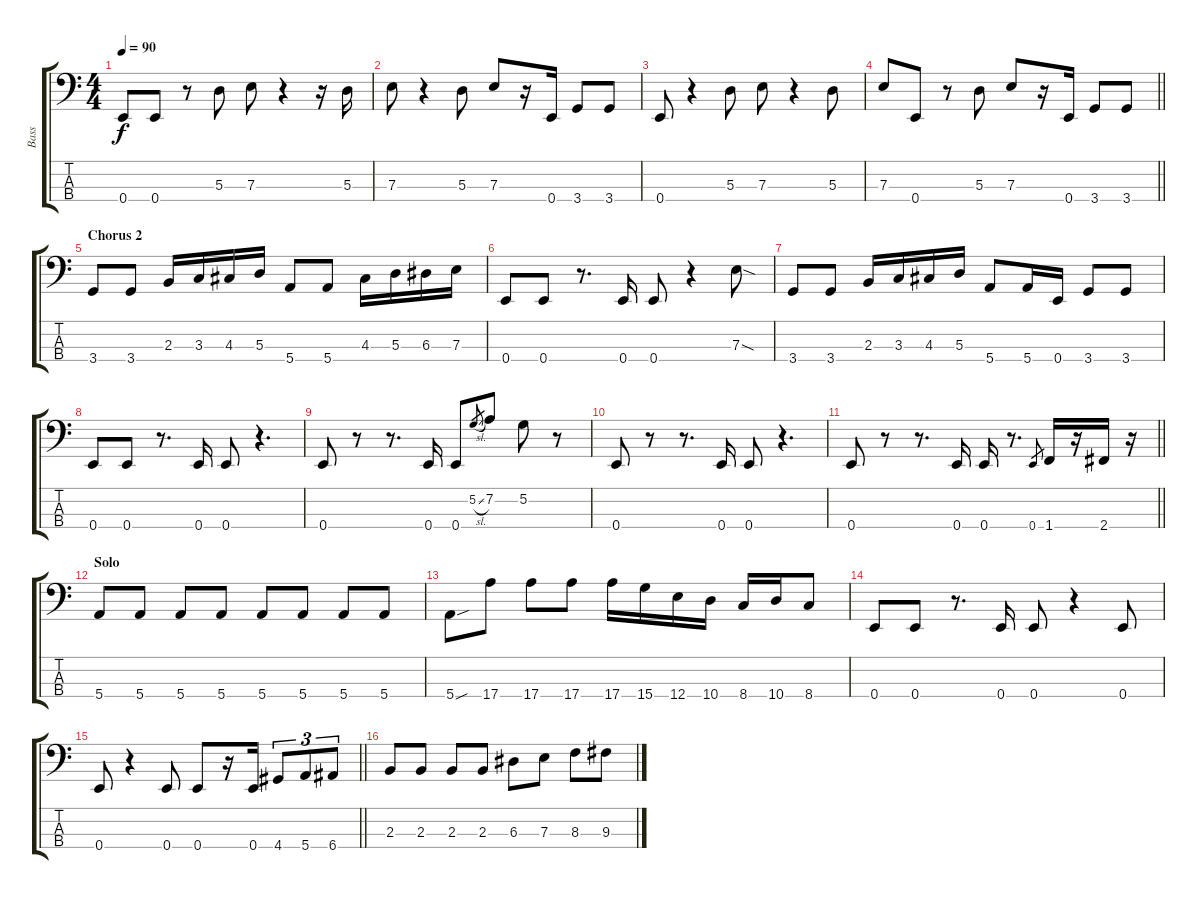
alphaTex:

\track ("Bass" "Bass") {instrument electricbassfinger}
\staff {score tabs}
\tuning (G2 D2 A1 E1) {hide}
\ts (4 4)
\tempo 90
\clef f4
\ks c
0.4.8{dy f} 0.4.8 r.8 5.3.8 7.3.8 r.4 r.16 5.3.16 |
7.3.8 r.4 5.3.8 7.3.8 r.16 0.4.16 3.4.8 3.4.8 |
0.4.8 r.4 5.3.8 7.3.8 r.4 5.3.8 |
\barLineRight lightlight
7.3.8 0.4.8 r.8 5.3.8 7.3.8 r.16 0.4.16 3.4.8 3.4.8 |
\section ("" "Chorus 2")
3.4.8 3.4.8 2.3.16 3.3.16 4.3.16 5.3.16 5.4.8 5.4.8 4.3.16 5.3.16 6.3.16 7.3.16 |
0.4.8 0.4.8 r.8{d} 0.4.16 0.4.8 r.4 7.3{sod}.8 |
3.4.8 3.4.8 2.3.16 3.3.16 4.3.16 5.3.16 5.4.8 5.4.16 0.4.16 3.4.8 3.4.8 |
0.4.8 0.4.8 r.8{d} 0.4.16 0.4.8 r.4{d} |
0.4.8 r.8 r.8{d} 0.4.16 0.4.8 5.2{sl}.8{gr} 7.2.8 5.2.8 r.8 |
0.4.8 r.8 r.8{d} 0.4.16 0.4.8 r.4{d} |
\barLineRight lightlight
0.4.8 r.8 r.8{d} 0.4.16 0.4.16 r.8{d} 0.4.8{gr} 1.4.16 r.16 2.4.16 r.16 |
\section ("" "Solo")
5.4.8 5.4.8 5.4.8 5.4.8 5.4.8 5.4.8 5.4.8 5.4.8 |
5.4{sou}.8 17.4.8 17.4.8 17.4.8 17.4.16 15.4.16 12.4.16 10.4.16 8.4.16 10.4.16 8.4.8 |
0.4.8 0.4.8 r.8{d} 0.4.16 0.4.8 r.4 0.4.8 |
\barLineRight lightlight
0.4.8 r.4 0.4.8 0.4.8 r.16 0.4.16 4.4.8{tu (3 2)} 5.4.8{tu (3 2)} 6.4.8{tu (3 2)} |
2.3.8 2.3.8 2.3.8 2.3.8 6.3.8 7.3.8 8.3.8 9.3.8
